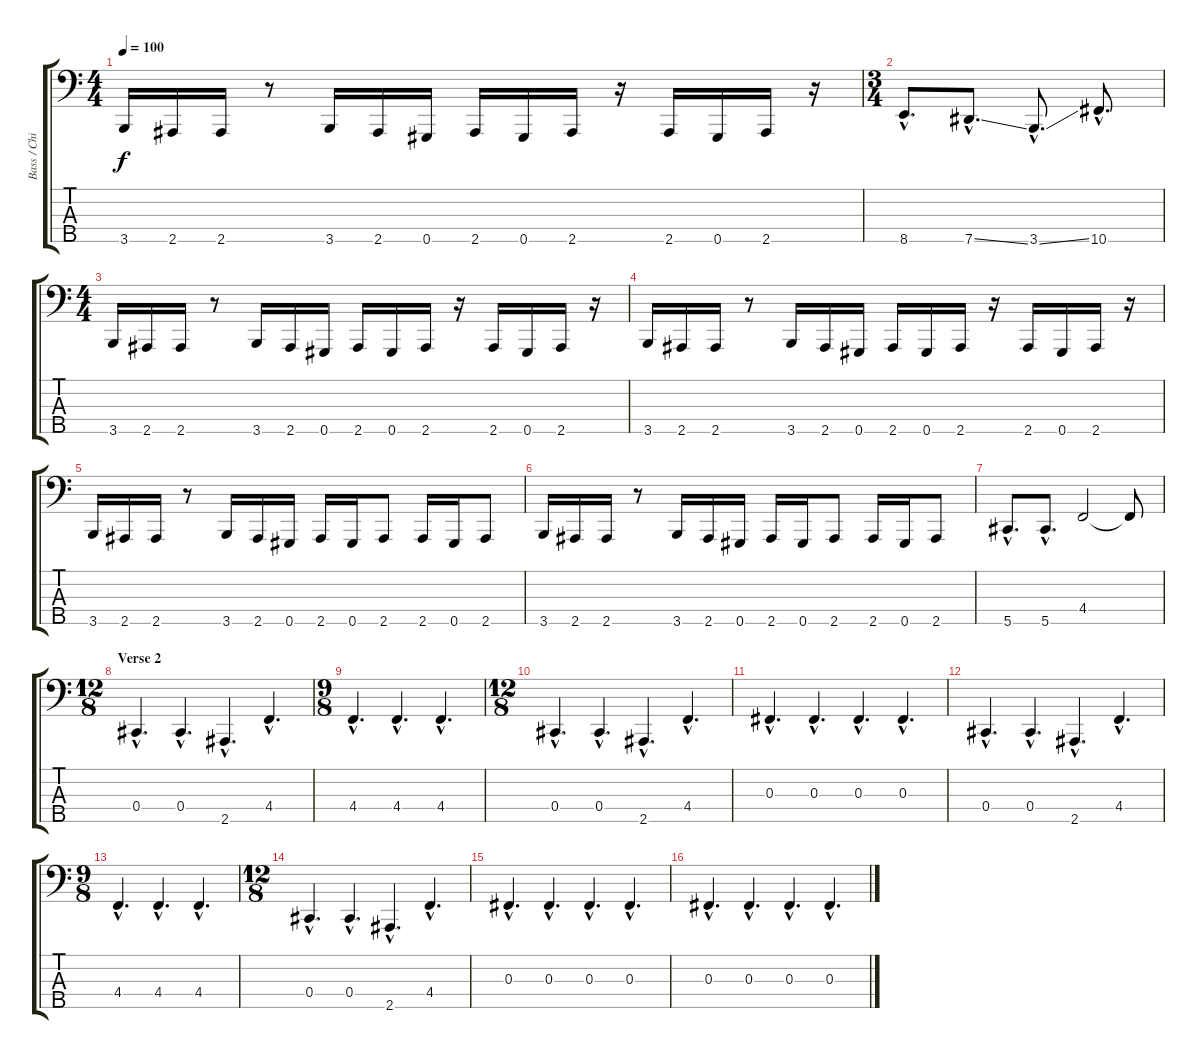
\track ("Bass / Chi Cheng" "Bass / Chi") {instrument electricbassfinger}
\staff {score tabs}
\tuning (E2 B1 Gb1 Db1 Ab0) {hide}
\ts (4 4)
\tempo 100
\clef f4
\ks c
3.5.16{dy f} 2.5.16 2.5.16 r.8 3.5.16 2.5.16 0.5.16 2.5.16 0.5.16 2.5.16 r.16 2.5.16 0.5.16 2.5.16 r.16 |
\ts (3 4)
8.5{hac}.8{d} 7.5{ss hac}.8{d} 3.5{ss hac}.8{d} 10.5{hac}.8{d} |
\ts (4 4)
3.5.16 2.5.16 2.5.16 r.8 3.5.16 2.5.16 0.5.16 2.5.16 0.5.16 2.5.16 r.16 2.5.16 0.5.16 2.5.16 r.16 |
3.5.16 2.5.16 2.5.16 r.8 3.5.16 2.5.16 0.5.16 2.5.16 0.5.16 2.5.16 r.16 2.5.16 0.5.16 2.5.16 r.16 |
3.5.16 2.5.16 2.5.16 r.8 3.5.16 2.5.16 0.5.16 2.5.16 0.5.16 2.5.8 2.5.16 0.5.16 2.5.8 |
3.5.16 2.5.16 2.5.16 r.8 3.5.16 2.5.16 0.5.16 2.5.16 0.5.16 2.5.8 2.5.16 0.5.16 2.5.8 |
5.5{hac}.8{d} 5.5{hac}.8{d} 4.4.2 4.4{t}.8 |
\ts (12 8)
\section ("" "Verse 2")
0.4{hac}.4{d} 0.4{hac}.4{d} 2.5{hac}.4{d} 4.4{hac}.4{d} |
\ts (9 8)
4.4{hac}.4{d} 4.4{hac}.4{d} 4.4{hac}.4{d} |
\ts (12 8)
0.4{hac}.4{d} 0.4{hac}.4{d} 2.5{hac}.4{d} 4.4{hac}.4{d} |
0.3{hac}.4{d} 0.3{hac}.4{d} 0.3{hac}.4{d} 0.3{hac}.4{d} |
0.4{hac}.4{d} 0.4{hac}.4{d} 2.5{hac}.4{d} 4.4{hac}.4{d} |
\ts (9 8)
4.4{hac}.4{d} 4.4{hac}.4{d} 4.4{hac}.4{d} |
\ts (12 8)
0.4{hac}.4{d} 0.4{hac}.4{d} 2.5{hac}.4{d} 4.4{hac}.4{d} |
0.3{hac}.4{d} 0.3{hac}.4{d} 0.3{hac}.4{d} 0.3{hac}.4{d} |
0.3{hac}.4{d} 0.3{hac}.4{d} 0.3{hac}.4{d} 0.3{hac}.4{d}
